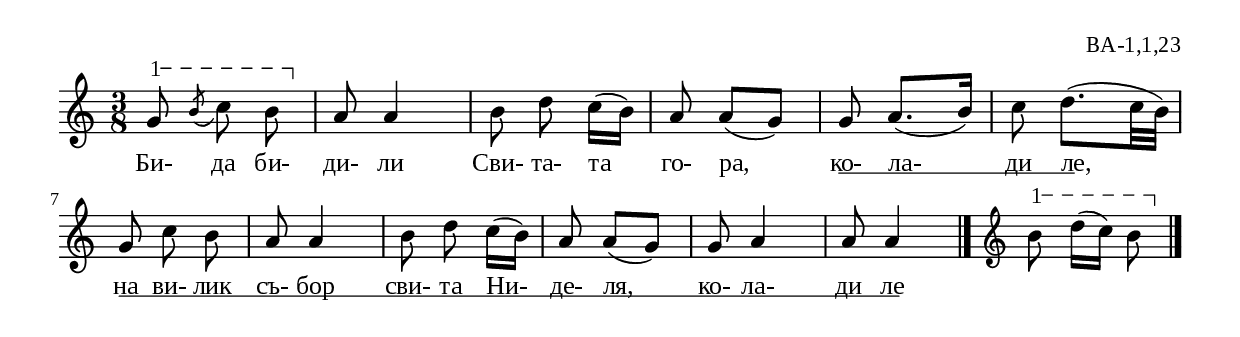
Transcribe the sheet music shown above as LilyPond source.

%{
ba_001_1_23
%}

\include "td-preamble.ly"

\score {
\relative c'' {
%\tempo 8 = 152
\time 3/8
\varA
g8\startTextSpan \acciaccatura b c\noBeam b\stopTextSpan | 
a a4 | b8 d\noBeam c16[( b]) | a8 a[( g]) |
g8 a8.[( b16]) c8 d8.[( c32 b]) | 
\break
g8 c\noBeam b | a8 a4 | b8 d\noBeam c16[( b]) |
a8 a[( g]) | g8 a4 a8 a4
 \bar "|." 
\set Score.measureLength = #(ly:make-moment 1 16)  
 s16 \bar ""  
 \set Score.measureLength = #(ly:make-moment 3 8)  
 \clef treble
 \varA
b8\startTextSpan d16[( c]) b8\stopTextSpan 
 \bar "|."  
}
\addlyrics { Би- да би- ди- ли Сви- та- та го- ра, 
ко- \startTextSpan ла- ди ле, \stopTextSpan
на \startTextSpan ви- лик съ- бор сви- та Ни- де- ля, ко- ла- ди ле \stopTextSpan }
%
\layout {
  indent = #0
  line-width = 190\mm
  ragged-right=##f
\context {
      \Lyrics
      \consists "Text_spanner_engraver"
      \override TextSpanner #'direction = #DOWN
      \override TextSpanner #'style = #'line    
      \override TextSpanner #'outside-staff-priority = ##f
      \override TextSpanner #'padding = #0.2 % sets the distance of the line from the lyrics
      \override TextSpanner #'bound-details =
      #`((left . ((Y . 0)
                  (padding . 0)
                  (attach-dir . ,LEFT)))
         (left-broken . ((end-on-note . #t)))
         (right . ((Y . 0)
                   (padding . 0)
                   (attach-dir . ,RIGHT))))
    }

}
%
\midi { 
	\context {
		\Score tempoWholesPerMinute = #(ly:make-moment 152 8)
		}
	}
}
%
\header{
  opus = "ВА-1,1,23"
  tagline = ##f
}


